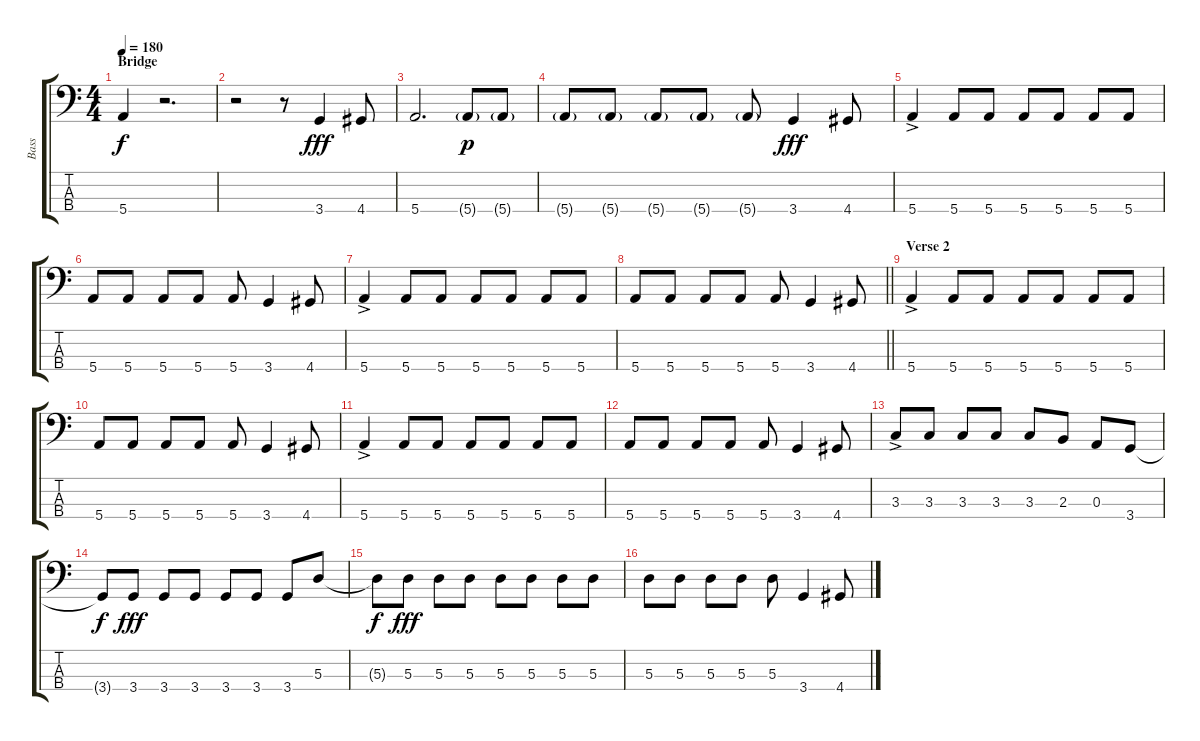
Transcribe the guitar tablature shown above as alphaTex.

\track ("Bass" "Bass") {instrument electricbasspick}
\staff {score tabs}
\tuning (G2 D2 A1 E1) {hide}
\ts (4 4)
\section ("" "Bridge")
\tempo 180
\clef f4
\ks c
5.4{t}.4{dy f} r.2{d} |
r.2 r.8 3.4.4{dy fff} 4.4.8 |
5.4.2{d} 5.4{g}.8{dy p} 5.4{g}.8 |
5.4{g}.8 5.4{g}.8 5.4{g}.8 5.4{g}.8 5.4{g}.8 3.4.4{dy fff} 4.4.8 |
5.4{ac}.4 5.4.8 5.4.8 5.4.8 5.4.8 5.4.8 5.4.8 |
5.4.8 5.4.8 5.4.8 5.4.8 5.4.8 3.4.4 4.4.8 |
5.4{ac}.4 5.4.8 5.4.8 5.4.8 5.4.8 5.4.8 5.4.8 |
\barLineRight lightlight
5.4.8 5.4.8 5.4.8 5.4.8 5.4.8 3.4.4 4.4.8 |
\section ("" "Verse 2")
5.4{ac}.4 5.4.8 5.4.8 5.4.8 5.4.8 5.4.8 5.4.8 |
5.4.8 5.4.8 5.4.8 5.4.8 5.4.8 3.4.4 4.4.8 |
5.4{ac}.4 5.4.8 5.4.8 5.4.8 5.4.8 5.4.8 5.4.8 |
5.4.8 5.4.8 5.4.8 5.4.8 5.4.8 3.4.4 4.4.8 |
3.3{ac}.8 3.3.8 3.3.8 3.3.8 3.3.8 2.3.8 0.3.8 3.4.8 |
3.4{t}.8{dy f} 3.4.8{dy fff} 3.4.8 3.4.8 3.4.8 3.4.8 3.4.8 5.3.8 |
5.3{t}.8{dy f} 5.3.8{dy fff} 5.3.8 5.3.8 5.3.8 5.3.8 5.3.8 5.3.8 |
5.3.8 5.3.8 5.3.8 5.3.8 5.3.8 3.4.4 4.4.8
